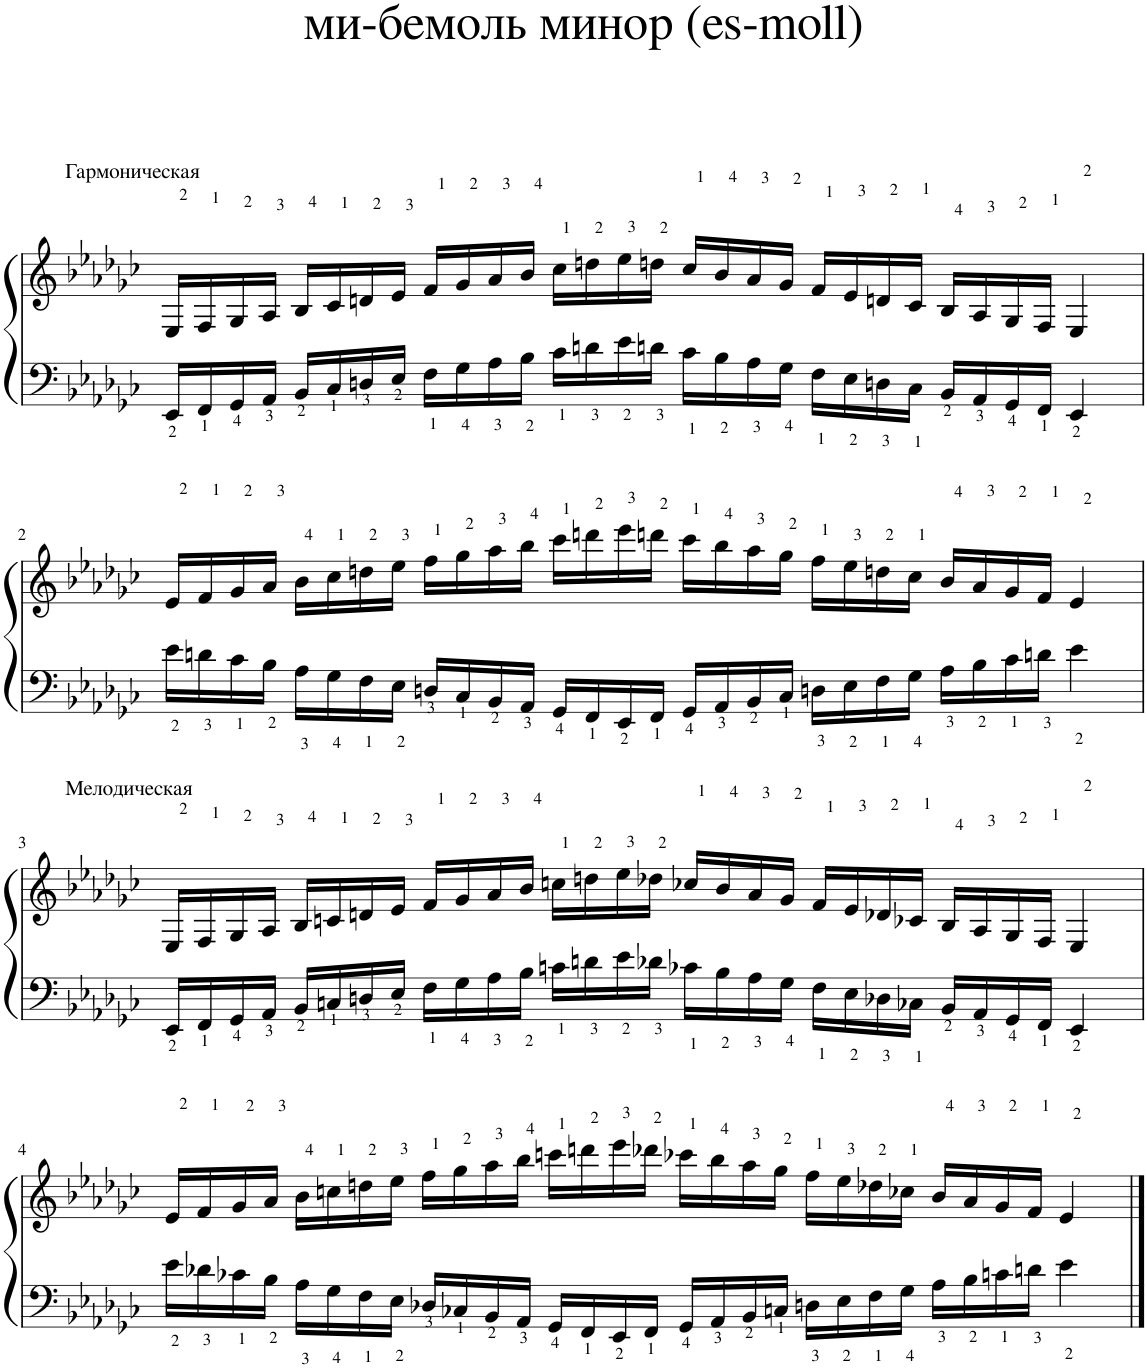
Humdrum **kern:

**kern	**kern
*part1	*part1
*staff2	*staff1
*I"Piano	*
*I'Pno.	*
*clefF4	*clefG2
*k[b-e-a-d-g-c-]	*k[b-e-a-d-g-c-]
=1	=1
!	!LO:TX:a:t=Гармоническая
16EE-/LL	16E-/LL
16FF/	16F/
16GG-/	16G-/
16AA-/JJ	16A-/JJ
16BB-/LL	16B-/LL
16C-/	16c-/
16Dn/	16dn/
16E-/JJ	16e-/JJ
16F<\LL	16f/LL
16G-<\	16g-/
16A-<\	16a-/
16B-<\JJ	16b-/JJ
16c-<\LL	16cc-\LL
16dn<\	16ddn\
16e-<\	16ee-\
16dn<\JJ	16ddn\JJ
16c-<\LL	16cc-/LL
16B-<\	16b-/
16A-<\	16a-/
16G-<\JJ	16g-/JJ
16F<\LL	16f/LL
16E-<\	16e-/
16Dn<\	16dn/
16C-<\JJ	16c-/JJ
16BB-/LL	16B-/LL
16AA-/	16A-/
16GG-/	16G-/
16FF/JJ	16F/JJ
4EE-/	4E-/
!!LO:LB:g=z
=2	=2
16e-<\LL	16e-/LL
16dn<\	16f/
16c-<\	16g-/
16B-<\JJ	16a-/JJ
16A-<\LL	16b-\LL
16G-<\	16cc-\
16F<\	16ddn\
16E-<\JJ	16ee-\JJ
16Dn/LL	16ff\LL
16C-/	16gg-\
16BB-/	16aa-\
16AA-/JJ	16bb-\JJ
16GG-/LL	16ccc-\LL
16FF/	16dddn\
16EE-/	16eee-\
16FF/JJ	16dddn\JJ
16GG-/LL	16ccc-\LL
16AA-/	16bb-\
16BB-/	16aa-\
16C-/JJ	16gg-\JJ
16Dn<\LL	16ff\LL
16E-<\	16ee-\
16F<\	16ddn\
16G-<\JJ	16cc-\JJ
16A-<\LL	16b-/LL
16B-<\	16a-/
16c-<\	16g-/
16dn<\JJ	16f/JJ
4e-<\	4e-/
!!LO:LB:g=z
=3	=3
!	!LO:TX:a:t=Мелодическая
16EE-/LL	16E-/LL
16FF/	16F/
16GG-/	16G-/
16AA-/JJ	16A-/JJ
16BB-/LL	16B-/LL
16Cn/	16cn/
16Dn/	16dn/
16E-/JJ	16e-/JJ
16F<\LL	16f/LL
16G-<\	16g-/
16A-<\	16a-/
16B-<\JJ	16b-/JJ
16cn<\LL	16ccn\LL
16dn<\	16ddn\
16e-<\	16ee-\
16d-X<\JJ	16dd-X\JJ
16c-X<\LL	16cc-X/LL
16B-<\	16b-/
16A-<\	16a-/
16G-<\JJ	16g-/JJ
16F<\LL	16f/LL
16E-<\	16e-/
16D-X<\	16d-X/
16C-X<\JJ	16c-X/JJ
16BB-/LL	16B-/LL
16AA-/	16A-/
16GG-/	16G-/
16FF/JJ	16F/JJ
4EE-/	4E-/
!!LO:LB:g=z
=4	=4
16e-<\LL	16e-/LL
16d-X<\	16f/
16c-X<\	16g-/
16B-<\JJ	16a-/JJ
16A-<\LL	16b-\LL
16G-<\	16ccn\
16F<\	16ddn\
16E-<\JJ	16ee-\JJ
16D-X/LL	16ff\LL
16C-X/	16gg-\
16BB-/	16aa-\
16AA-/JJ	16bb-\JJ
16GG-/LL	16cccn\LL
16FF/	16dddn\
16EE-/	16eee-\
16FF/JJ	16ddd-X\JJ
16GG-/LL	16ccc-X\LL
16AA-/	16bb-\
16BB-/	16aa-\
16Cn/JJ	16gg-\JJ
16Dn<\LL	16ff\LL
16E-<\	16ee-\
16F<\	16dd-X\
16G-<\JJ	16cc-X\JJ
16A-<\LL	16b-/LL
16B-<\	16a-/
16cn<\	16g-/
16dn<\JJ	16f/JJ
4e-<\	4e-/
==	==
*-	*-
